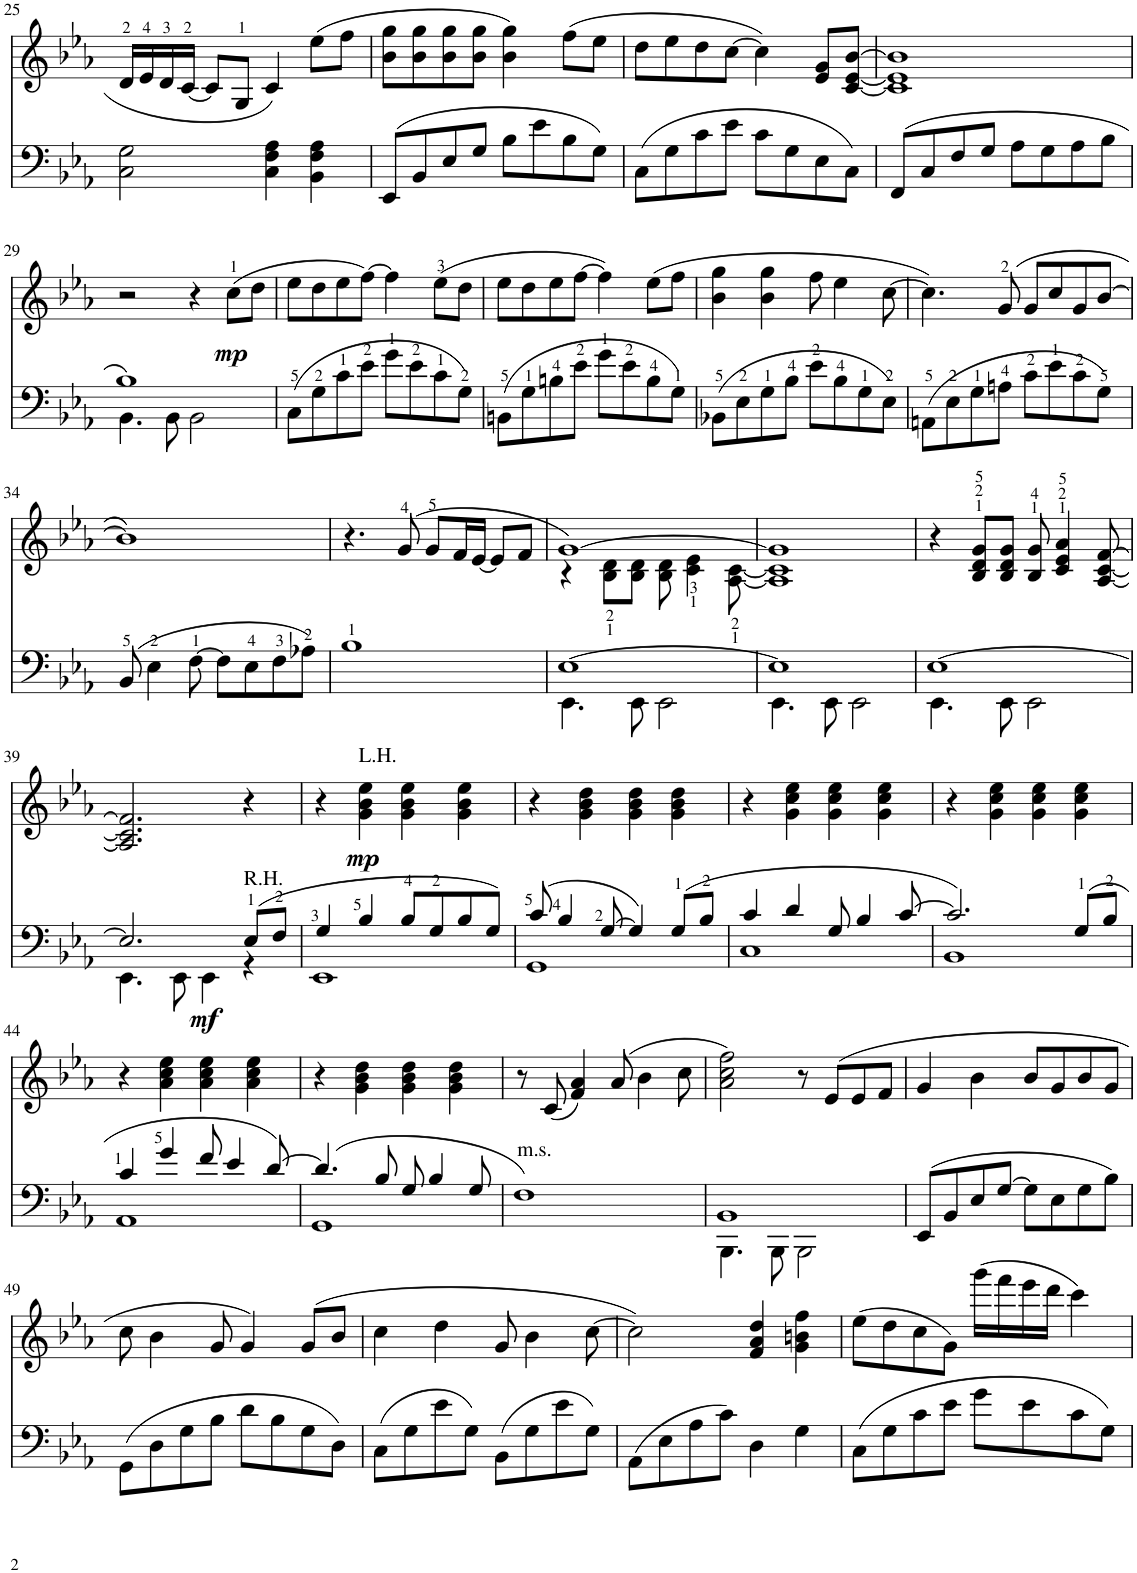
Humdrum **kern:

**kern	**dynam	**kern	**dynam
*part2	*part2	*part1	*part1
*staff2	*staff2	*staff1	*staff1
*I"Piano	*	*I"Piano	*
*I'Pno	*	*I'Pno	*
!!LO:PB:g=z
*clefF4	*	*clefG2	*
*k[b-e-a-]	*	*k[b-e-a-]	*
*M4/4	*	*M4/4	*
=25	=25	=25	=25
2C\ 2G\	.	16d/LL	.
.	.	16e-/	.
.	.	16d/	.
.	.	[16c/JJ	.
.	.	8c/L]	.
.	.	8G/J	.
4C\ 4F\ 4A-\	.	4c/	.
4BB-\ 4F\ 4A-\	.	(8ee-\L	.
.	.	8ff\J	.
=26	=26	=26	=26
(8EE-/L	.	8b-\ 8gg\L	.
8BB-/	.	8b-\ 8gg\	.
8E-/	.	8b-\ 8gg\	.
8G/J	.	8b-\ 8gg\J	.
8B-\L	.	4b-\ 4gg\)	.
8e-\	.	.	.
8B-\	.	(8ff\L	.
8G\J)	.	8ee-\J	.
=27	=27	=27	=27
(8C\L	.	8dd\L	.
8G\	.	8ee-\	.
8c\	.	8dd\	.
8e-\J	.	[8cc\J	.
8c\L	.	4cc\])	.
8G\	.	.	.
8E-\	.	8e-/ 8g/L	.
8C\J)	.	[8c/ [8e-/ [8b-/J	.
=28	=28	=28	=28
(8FF/L	.	1c] 1e-] 1b-]	.
8C/	.	.	.
8F/	.	.	.
8G/J	.	.	.
8A-\L	.	.	.
8G\	.	.	.
8A-\	.	.	.
8B-\J	.	.	.
!!LO:LB:g=z
=29	=29	=29	=29
*^	*	*	*
1B-)	4.BB-\	.	2r	.
.	8BB-\	.	.	.
.	2BB-\	.	4r	.
!	!	!	!	!LO:DY:b
.	.	.	(8cc\L	mp
.	.	.	8dd\J	.
*v	*v	*	*	*
=30	=30	=30	=30
(8C\L	.	8ee-\L	.
8G\	.	8dd\	.
8c\	.	8ee-\	.
8e-\J	.	[8ff\J)	.
8g\L	.	4ff\]	.
8e-\	.	.	.
8c\	.	(8ee-\L	.
8G\J)	.	8dd\J	.
=31	=31	=31	=31
(8BBn\L	.	8ee-\L	.
8G\	.	8dd\	.
8Bn\	.	8ee-\	.
8e-\J	.	[8ff\J	.
8g\L	.	4ff\])	.
8e-\	.	.	.
8B\	.	(8ee-\L	.
8G\J)	.	8ff\J	.
=32	=32	=32	=32
(8BB-X\L	.	4b-\ 4gg\	.
8E-\	.	.	.
8G\	.	4b-\ 4gg\	.
8B-\J	.	.	.
8e-\L	.	8ff\	.
8B-\	.	4ee-\	.
8G\	.	.	.
8E-\J)	.	[8cc\	.
=33	=33	=33	=33
(8AAn\L	.	4.cc\])	.
8E-\	.	.	.
8G\	.	.	.
8An\J	.	(8g/	.
8c\L	.	8g/L	.
8e-\	.	8cc/	.
8c\	.	8g/	.
8G\J)	.	[8b-/J	.
!!LO:LB:g=z
=34	=34	=34	=34
(8BB-/	.	1b-])	.
4E-\	.	.	.
[8F\	.	.	.
8F\L]	.	.	.
8E-\	.	.	.
8F\	.	.	.
8A-X\J)	.	.	.
=35	=35	=35	=35
1B-	.	4.r	.
.	.	(8g/	.
.	.	8g/L	.
.	.	16f/L	.
.	.	[16e-/JJ	.
.	.	8e-/L]	.
.	.	8f/J	.
=36	=36	=36	=36
*^	*	*^	*
[1E-	4.EE-\	.	[1g)	4r	.
.	.	.	.	8B-\ 8d\L	.
.	8EE-\	.	.	8B-\ 8d\J	.
.	2EE-\	.	.	8B-\ 8d\	.
.	.	.	.	4c\ 4e-\	.
.	.	.	.	[8A-\ [8c\	.
*	*	*	*v	*v	*
=37	=37	=37	=37	=37
1E-]	4.EE-\	.	1A-] 1c] 1g]	.
.	8EE-\	.	.	.
.	2EE-\	.	.	.
=38	=38	=38	=38	=38
[1E-	4.EE-\	.	4r	.
.	.	.	8B-/ 8d/ 8g/L	.
.	8EE-\	.	8B-/ 8d/ 8g/J	.
.	2EE-\	.	8B-/ 8g/	.
.	.	.	4c/ 4e-/ 4a-/	.
.	.	.	[8A-/ [8c/ [8f/	.
!!LO:LB:g=z
=39	=39	=39	=39	=39
2.E-/]	4.EE-\	.	2.A-/] 2.c/] 2.f/]	.
.	8EE-\	.	.	.
!	!	!LO:DY:b	!	!
.	4EE-\	mf	.	.
!LO:TX:a:t=R.H.	!	!	!	!
(8E-/L	4r	.	4r	.
8F/J	.	.	.	.
=40	=40	=40	=40	=40
4G/	1EE-	.	4r	.
!	!	!	!LO:TX:a:t=L.H.	!
!	!	!	!	!LO:DY:b
4B-/	.	.	4g\ 4b-\ 4ee-\	mp
8B-/L	.	.	4g\ 4b-\ 4ee-\	.
8G/	.	.	.	.
8B-/	.	.	4g\ 4b-\ 4ee-\	.
8G/J)	.	.	.	.
=41	=41	=41	=41	=41
(8c/	1GG	.	4r	.
4B-/	.	.	.	.
.	.	.	4g\ 4b-\ 4dd\	.
[8G/	.	.	.	.
4G/])	.	.	4g\ 4b-\ 4dd\	.
(8G/L	.	.	4g\ 4b-\ 4dd\	.
8B-/J	.	.	.	.
=42	=42	=42	=42	=42
4c/	1C	.	4r	.
4d/	.	.	4g\ 4cc\ 4ee-\	.
8G/	.	.	4g\ 4cc\ 4ee-\	.
4B-/	.	.	.	.
.	.	.	4g\ 4cc\ 4ee-\	.
[8c/	.	.	.	.
=43	=43	=43	=43	=43
2.c/])	1BB-	.	4r	.
.	.	.	4g\ 4cc\ 4ee-\	.
.	.	.	4g\ 4cc\ 4ee-\	.
(8G/L	.	.	4g\ 4cc\ 4ee-\	.
8B-/J	.	.	.	.
!!LO:LB:g=z
=44	=44	=44	=44	=44
4c/	1AA-	.	4r	.
4g/	.	.	4a-\ 4cc\ 4ee-\	.
8f/	.	.	4a-\ 4cc\ 4ee-\	.
4e-/	.	.	.	.
.	.	.	4a-\ 4cc\ 4ee-\	.
[8d/)	.	.	.	.
=45	=45	=45	=45	=45
(4.d/]	1GG	.	4r	.
.	.	.	4g\ 4b-\ 4dd\	.
8B-/	.	.	.	.
8G/	.	.	4g\ 4b-\ 4dd\	.
4B-/	.	.	.	.
.	.	.	4g\ 4b-\ 4dd\	.
8G/	.	.	.	.
*v	*v	*	*	*
=46	=46	=46	=46
!LO:TX:a:t=m.s.	!	!	!
1F)	.	8r	.
.	.	(8c/	.
.	.	4f/ 4a-/)	.
.	.	(8a-/	.
.	.	4b-\	.
.	.	8cc\	.
=47	=47	=47	=47
*^	*	*	*
1BB-	4.BBB-\	.	2a-\ 2cc\ 2ff\)	.
.	8BBB-\	.	.	.
.	2BBB-\	.	8r	.
.	.	.	(8e-/L	.
.	.	.	8e-/	.
.	.	.	8f/J	.
*v	*v	*	*	*
=48	=48	=48	=48
(8EE-/L	.	4g/	.
8BB-/	.	.	.
8E-/	.	4b-\	.
[8G/J	.	.	.
8G\L]	.	8b-/L	.
8E-\	.	8g/	.
8G\	.	8b-/	.
8B-\J)	.	8g/J	.
!!LO:LB:g=z
=49	=49	=49	=49
(8GG\L	.	8cc\	.
8D\	.	4b-\	.
8G\	.	.	.
8B-\J	.	8g/	.
8d\L	.	4g/)	.
8B-\	.	.	.
8G\	.	(8g/L	.
8D\J)	.	8b-/J	.
=50	=50	=50	=50
(8C\L	.	4cc\	.
8G\	.	.	.
8e-\	.	4dd\	.
8G\J)	.	.	.
(8BB-\L	.	8g/	.
8G\	.	4b-\	.
8e-\	.	.	.
8G\J)	.	[8cc\	.
=51	=51	=51	=51
(8AA-\L	.	2cc\])	.
8E-\	.	.	.
8A-\	.	.	.
8c\J)	.	.	.
4D\	.	4f/ 4a-/ 4dd/	.
4G\	.	4g\ 4bn\ 4ff\	.
=52	=52	=52	=52
(8C\L	.	(8ee-\L	.
8G\	.	8dd\	.
8c\	.	8cc\	.
8e-\J	.	8g\J)	.
8g\L	.	(16ggg\LL	.
.	.	16fff\	.
8e-\	.	16eee-\	.
.	.	16ddd\JJ	.
8c\	.	4ccc\)	.
8G\J)	.	.	.
=	=	=	=
*-	*-	*-	*-
